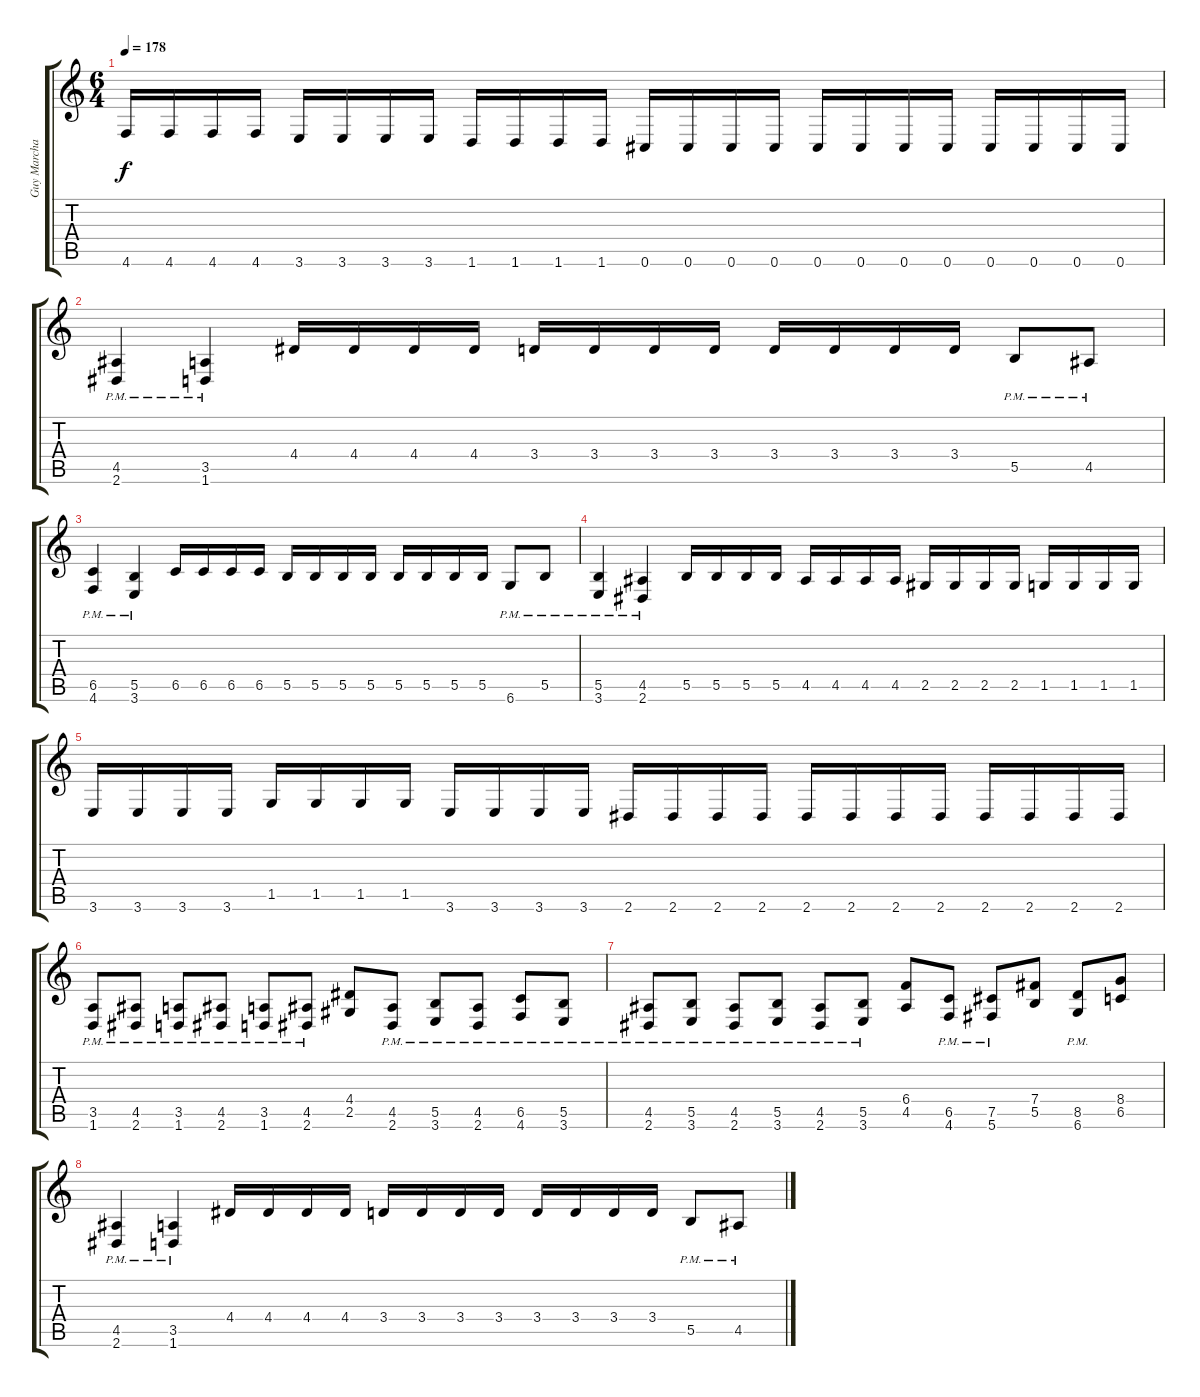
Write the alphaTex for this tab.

\track ("Guy Marchais" "Guy Marcha") {instrument distortionguitar}
\staff {score tabs}
\tuning (Db4 Ab3 E3 B2 Gb2 Db2) {hide}
\ts (6 4)
\tempo 178
\clef g2
\ks c
4.6.16{dy f} 4.6.16 4.6.16 4.6.16 3.6.16 3.6.16 3.6.16 3.6.16 1.6.16 1.6.16 1.6.16 1.6.16 0.6.16 0.6.16 0.6.16 0.6.16 0.6.16 0.6.16 0.6.16 0.6.16 0.6.16 0.6.16 0.6.16 0.6.16 |
(4.5{pm} 2.6{pm}).4 (3.5{pm} 1.6{pm}).4 4.4.16 4.4.16 4.4.16 4.4.16 3.4.16 3.4.16 3.4.16 3.4.16 3.4.16 3.4.16 3.4.16 3.4.16 5.5{pm}.8 4.5{pm}.8 |
(6.5{pm} 4.6{pm}).4 (5.5{pm} 3.6{pm}).4 6.5.16 6.5.16 6.5.16 6.5.16 5.5.16 5.5.16 5.5.16 5.5.16 5.5.16 5.5.16 5.5.16 5.5.16 6.6{pm}.8 5.5{pm}.8 |
(5.5{pm} 3.6{pm}).4 (4.5{pm} 2.6{pm}).4 5.5.16 5.5.16 5.5.16 5.5.16 4.5.16 4.5.16 4.5.16 4.5.16 2.5.16 2.5.16 2.5.16 2.5.16 1.5.16 1.5.16 1.5.16 1.5.16 |
3.6.16 3.6.16 3.6.16 3.6.16 1.5.16 1.5.16 1.5.16 1.5.16 3.6.16 3.6.16 3.6.16 3.6.16 2.6.16 2.6.16 2.6.16 2.6.16 2.6.16 2.6.16 2.6.16 2.6.16 2.6.16 2.6.16 2.6.16 2.6.16 |
(3.5{pm} 1.6{pm}).8 (4.5{pm} 2.6{pm}).8 (3.5{pm} 1.6{pm}).8 (4.5{pm} 2.6{pm}).8 (3.5{pm} 1.6{pm}).8 (4.5{pm} 2.6{pm}).8 (4.4 2.5).8 (4.5{pm} 2.6{pm}).8 (5.5{pm} 3.6{pm}).8 (4.5{pm} 2.6{pm}).8 (6.5{pm} 4.6{pm}).8 (5.5{pm} 3.6{pm}).8 |
(4.5{pm} 2.6{pm}).8 (5.5{pm} 3.6{pm}).8 (4.5{pm} 2.6{pm}).8 (5.5{pm} 3.6{pm}).8 (4.5{pm} 2.6{pm}).8 (5.5{pm} 3.6{pm}).8 (6.4 4.5).8 (6.5{pm} 4.6{pm}).8 (7.5{pm} 5.6{pm}).8 (7.4 5.5).8 (8.5{pm} 6.6{pm}).8 (8.4 6.5).8 |
(4.5{pm} 2.6{pm}).4 (3.5{pm} 1.6{pm}).4 4.4.16 4.4.16 4.4.16 4.4.16 3.4.16 3.4.16 3.4.16 3.4.16 3.4.16 3.4.16 3.4.16 3.4.16 5.5{pm}.8 4.5{pm}.8
